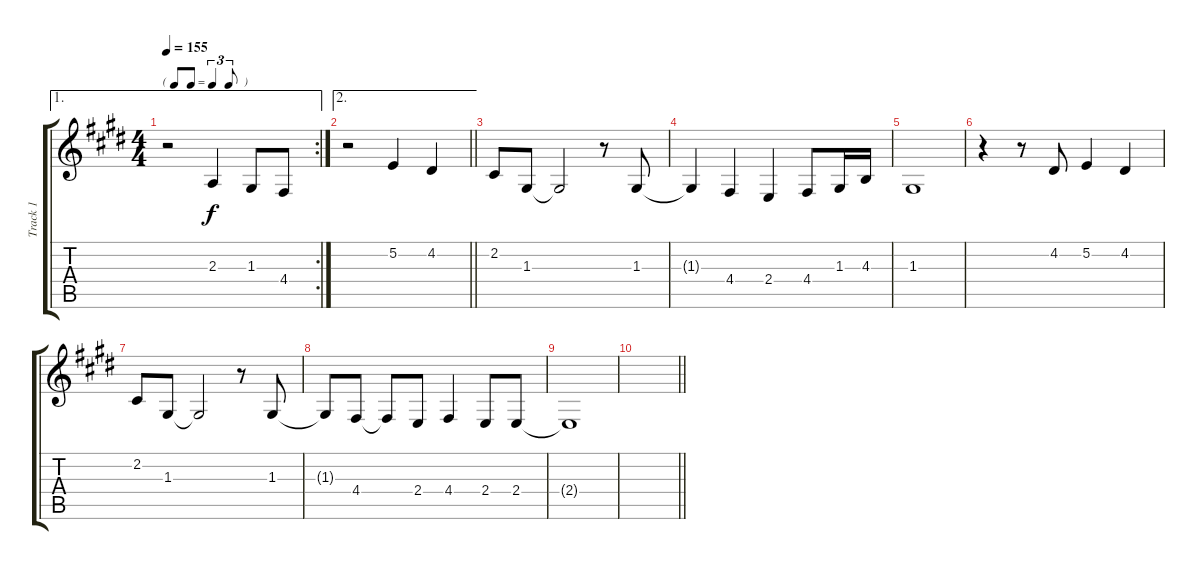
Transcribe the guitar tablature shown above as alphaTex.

\track ("Track 1" "Track 1") {instrument tenorsax}
\staff {score tabs}
\tuning (E4 B3 G3 D3 A2 E2) {hide}
\ae 1
\rc 2
\ts (4 4)
\tf triplet8th
\tempo 155
\clef g2
\ks e
r.2{dy f} 2.3.4 1.3.8 4.4.8 |
\ae 2
\barLineRight lightlight
r.2 5.2.4 4.2.4 |
2.2.8 1.3.8 1.3{t}.2 r.8 1.3.8 |
1.3{t}.4 4.4.4 2.4.4 4.4.8 1.3.16 4.3.16 |
1.3.1 |
r.4 r.8 4.2.8 5.2.4 4.2.4 |
2.2.8 1.3.8 1.3{t}.2 r.8 1.3.8 |
1.3{t}.8 4.4.8 4.4{t}.8 2.4.8 4.4.4 2.4.8 2.4.8 |
2.4{t}.1 |
\barLineRight lightlight
